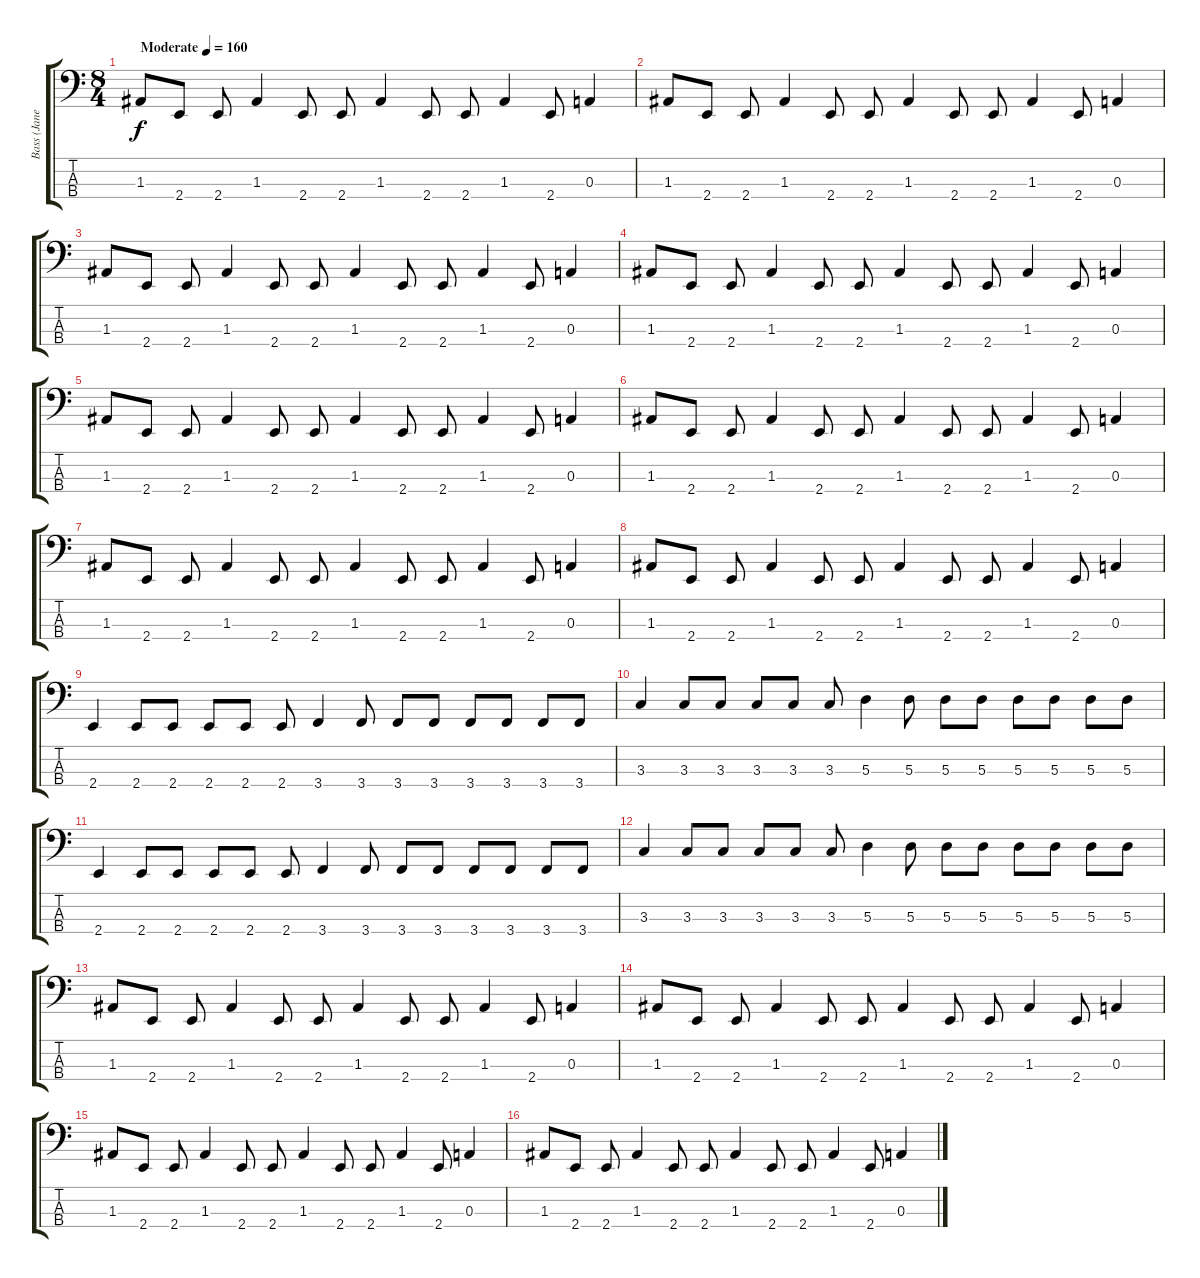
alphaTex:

\track ("Bass (Janet)" "Bass (Jane") {instrument electricbasspick}
\staff {score tabs}
\tuning (G2 D2 A1 D1) {hide}
\ts (8 4)
\tempo (160 "Moderate")
\clef f4
\ks c
1.3.8{dy f instrument electricbasspick} 2.4.8 2.4.8 1.3.4 2.4.8 2.4.8 1.3.4 2.4.8 2.4.8 1.3.4 2.4.8 0.3.4 |
1.3.8 2.4.8 2.4.8 1.3.4 2.4.8 2.4.8 1.3.4 2.4.8 2.4.8 1.3.4 2.4.8 0.3.4 |
1.3.8 2.4.8 2.4.8 1.3.4 2.4.8 2.4.8 1.3.4 2.4.8 2.4.8 1.3.4 2.4.8 0.3.4 |
1.3.8 2.4.8 2.4.8 1.3.4 2.4.8 2.4.8 1.3.4 2.4.8 2.4.8 1.3.4 2.4.8 0.3.4 |
1.3.8 2.4.8 2.4.8 1.3.4 2.4.8 2.4.8 1.3.4 2.4.8 2.4.8 1.3.4 2.4.8 0.3.4 |
1.3.8 2.4.8 2.4.8 1.3.4 2.4.8 2.4.8 1.3.4 2.4.8 2.4.8 1.3.4 2.4.8 0.3.4 |
1.3.8 2.4.8 2.4.8 1.3.4 2.4.8 2.4.8 1.3.4 2.4.8 2.4.8 1.3.4 2.4.8 0.3.4 |
1.3.8 2.4.8 2.4.8 1.3.4 2.4.8 2.4.8 1.3.4 2.4.8 2.4.8 1.3.4 2.4.8 0.3.4 |
2.4.4 2.4.8 2.4.8 2.4.8 2.4.8 2.4.8 3.4.4 3.4.8 3.4.8 3.4.8 3.4.8 3.4.8 3.4.8 3.4.8 |
3.3.4 3.3.8 3.3.8 3.3.8 3.3.8 3.3.8 5.3.4 5.3.8 5.3.8 5.3.8 5.3.8 5.3.8 5.3.8 5.3.8 |
2.4.4 2.4.8 2.4.8 2.4.8 2.4.8 2.4.8 3.4.4 3.4.8 3.4.8 3.4.8 3.4.8 3.4.8 3.4.8 3.4.8 |
3.3.4 3.3.8 3.3.8 3.3.8 3.3.8 3.3.8 5.3.4 5.3.8 5.3.8 5.3.8 5.3.8 5.3.8 5.3.8 5.3.8 |
1.3.8 2.4.8 2.4.8 1.3.4 2.4.8 2.4.8 1.3.4 2.4.8 2.4.8 1.3.4 2.4.8 0.3.4 |
1.3.8 2.4.8 2.4.8 1.3.4 2.4.8 2.4.8 1.3.4 2.4.8 2.4.8 1.3.4 2.4.8 0.3.4 |
1.3.8 2.4.8 2.4.8 1.3.4 2.4.8 2.4.8 1.3.4 2.4.8 2.4.8 1.3.4 2.4.8 0.3.4 |
1.3.8 2.4.8 2.4.8 1.3.4 2.4.8 2.4.8 1.3.4 2.4.8 2.4.8 1.3.4 2.4.8 0.3.4
